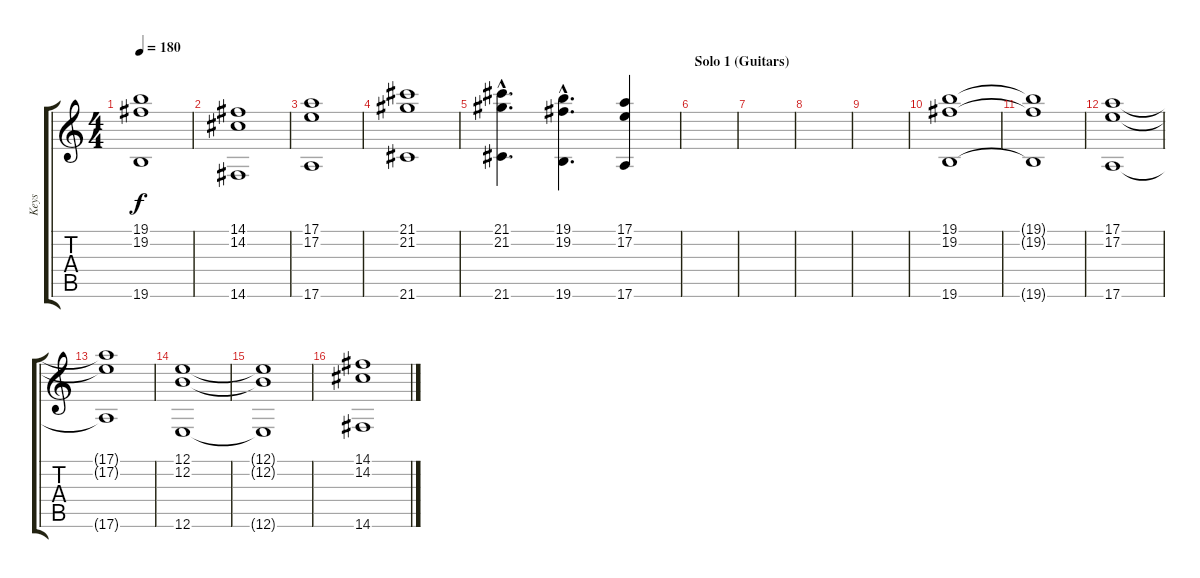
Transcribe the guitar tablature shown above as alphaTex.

\track ("Keys" "Keys") {instrument pad4choir}
\staff {score tabs}
\tuning (E4 B3 G3 D3 A2 E2) {hide}
\ts (4 4)
\tempo 180
\clef g2
\ks c
(19.1 19.2 19.6).1{dy f} |
(14.1 14.2 14.6).1 |
(17.1 17.2 17.6).1 |
(21.1 21.2 21.6).1 |
(21.1{hac} 21.2{hac} 21.6{hac}).4{d} (19.1{hac} 19.2{hac} 19.6{hac}).4{d} (17.1 17.2 17.6).4 |
\section ("" "Solo 1 (Guitars)")
|
|
|
|
(19.1 19.2 19.6).1{volume 10 instrument pad4choir} |
(19.1{t} 19.2{t} 19.6{t}).1 |
(17.1 17.2 17.6).1 |
(17.1{t} 17.2{t} 17.6{t}).1 |
(12.1 12.2 12.6).1 |
(12.1{t} 12.2{t} 12.6{t}).1 |
(14.1 14.2 14.6).1
